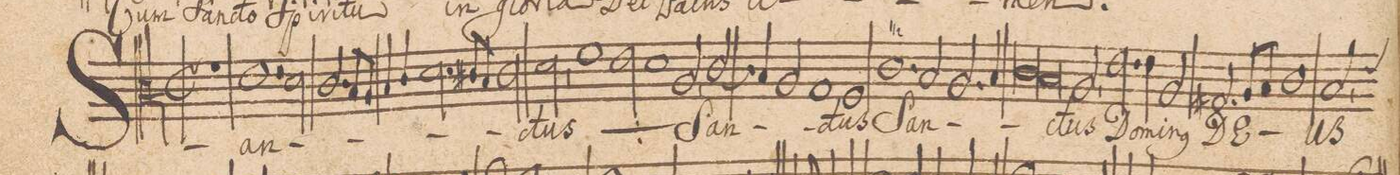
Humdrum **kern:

**kern	**text
*I"ALTVS.	*
*clefC3	*
*k[]	*
*met(c|)	*
*M2/1	*
1r	.
1.e\	San-
=2-	=2-
*2\right	*
2d\	.
2.c/	.
8B/L	.
8A/J	.
=3-	=3-
4B/	.
4c/	.
2.d\	.
8c#X/L	.
8B/J	.
2c#\	.
=4-	=4-
2d,<\	-ctus
*	*ij
1f\	San-
2e\	.
=5-	=5-
1d\	.
2A,</	-ctus
*	*Xij
[<2cny/	San-
=6-	=6-
4c/]	.
4B/	.
2A/	.
1G/	.
=7-	=7-
1F/	-ctus
1.c\	San-
=8-	=8-
2B/	.
2.A/	.
4B/	.
=9-	=9-
*lig	*
1c\	.
1B/	.
*Xlig	*
=10-	=10-
2A,</	-ctus
2.e\	Do-
4e\	-mi-
2A/	-n(us)
=11-	=11-
2.G#X/	DE-
8A/L	.
8B/J	.
1c\	.
=12-	=12-
*custos:e	*
2B,</	-US
*-	*-
